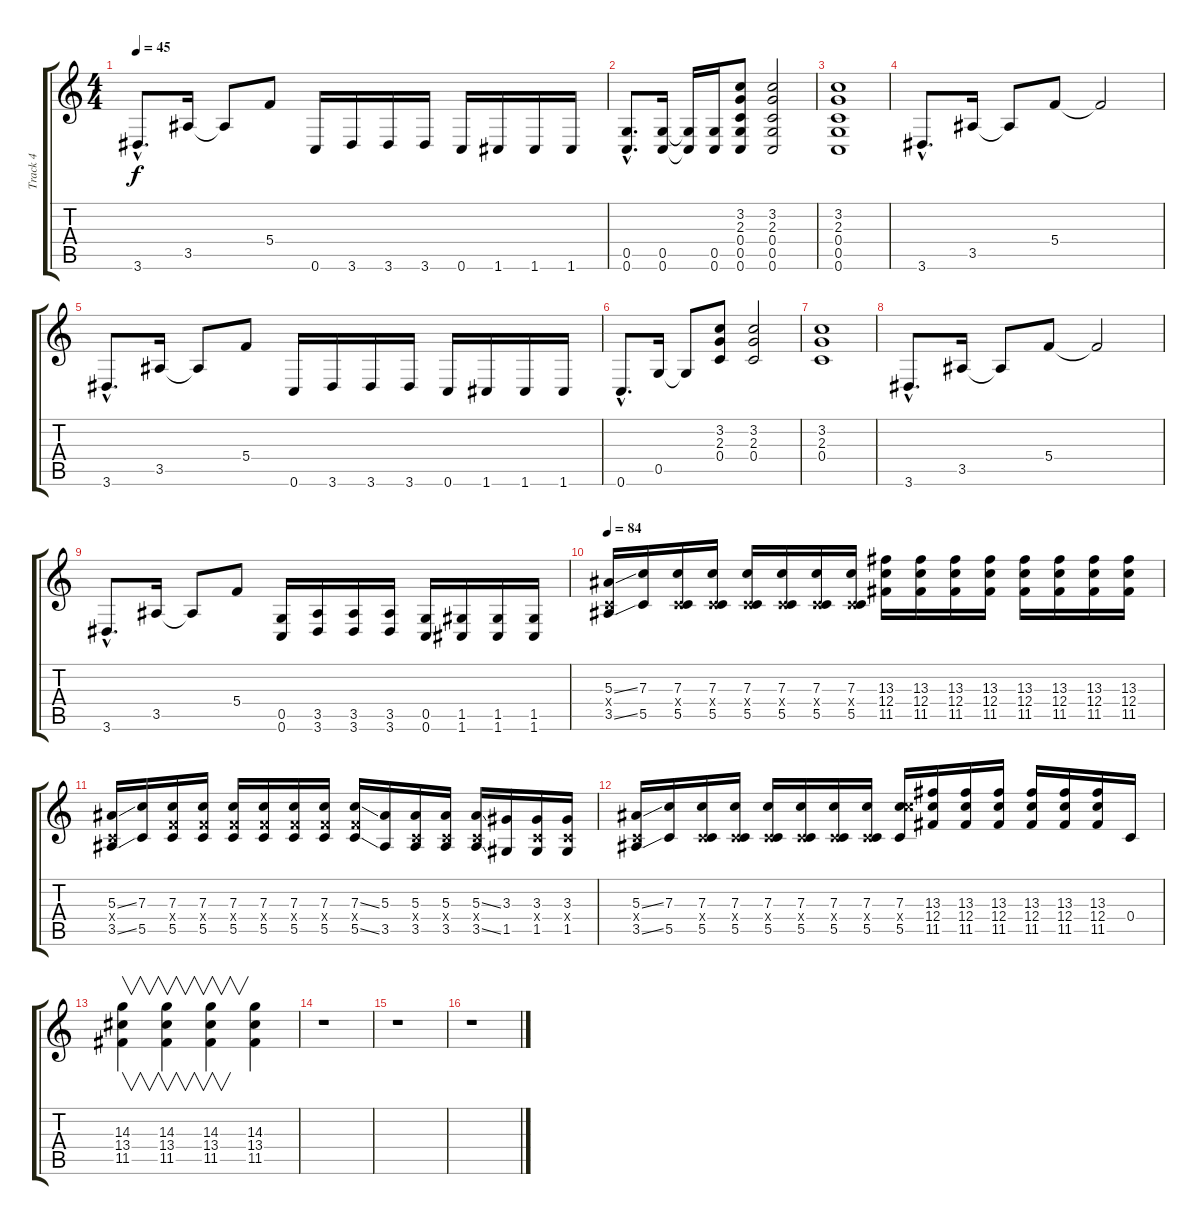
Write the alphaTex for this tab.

\track ("Track 4" "Track 4") {instrument distortionguitar}
\staff {score tabs}
\tuning (D4 A3 F3 C3 G2 C2) {hide}
\ts (4 4)
\tempo 45
\clef g2
\ks c
3.6{hac}.8{d dy f} 3.5.16 3.5{t}.8 5.4.8 0.6.16 3.6.16 3.6.16 3.6.16 0.6.16 1.6.16 1.6.16 1.6.16 |
(0.5{hac} 0.6{hac}).8{d} (0.5 0.6).16 (0.5{t} 0.6{t}).16 (0.5 0.6).16 (3.2 2.3 0.4 0.5 0.6).8 (3.2 2.3 0.4 0.5 0.6).2 |
(3.2 2.3 0.4 0.5 0.6).1 |
3.6{hac}.8{d} 3.5.16 3.5{t}.8 5.4.8 5.4{t}.2 |
3.6{hac}.8{d} 3.5.16 3.5{t}.8 5.4.8 0.6.16 3.6.16 3.6.16 3.6.16 0.6.16 1.6.16 1.6.16 1.6.16 |
0.6{hac}.8{d} 0.5.16 0.5{t}.8 (3.2 2.3 0.4).8 (3.2 2.3 0.4).2 |
(3.2 2.3 0.4).1 |
3.6{hac}.8{d} 3.5.16 3.5{t}.8 5.4.8 5.4{t}.2 |
3.6{hac}.8{d} 3.5.16 3.5{t}.8 5.4.8 (0.5 0.6).16 (3.5 3.6).16 (3.5 3.6).16 (3.5 3.6).16 (0.5 0.6).16 (1.5 1.6).16 (1.5 1.6).16 (1.5 1.6).16 |
\tempo 84
(5.3{ss} 0.4{x} 3.5{ss}).16 (7.3 5.5).16 (7.3 0.4{x} 5.5).16 (7.3 0.4{x} 5.5).16 (7.3 0.4{x} 5.5).16 (7.3 0.4{x} 5.5).16 (7.3 0.4{x} 5.5).16 (7.3 0.4{x} 5.5).16 (13.3 12.4 11.5).16 (13.3 12.4 11.5).16 (13.3 12.4 11.5).16 (13.3 12.4 11.5).16 (13.3 12.4 11.5).16 (13.3 12.4 11.5).16 (13.3 12.4 11.5).16 (13.3 12.4 11.5).16 |
(5.3{ss} 0.4{x} 3.5{ss}).16 (7.3 5.5).16 (7.3 5.4{x} 5.5).16 (7.3 5.4{x} 5.5).16 (7.3 5.4{x} 5.5).16 (7.3 5.4{x} 5.5).16 (7.3 5.4{x} 5.5).16 (7.3 5.4{x} 5.5).16 (7.3{ss} 5.4{x} 5.5{ss}).16 (5.3 3.5).16 (5.3 0.4{x} 3.5).16 (5.3 0.4{x} 3.5).16 (5.3{ss} 0.4{x} 3.5{ss}).16 (3.3 1.5).16 (3.3 0.4{x} 1.5).16 (3.3 0.4{x} 1.5).16 |
(5.3{ss} 0.4{x} 3.5{ss}).16 (7.3 5.5).16 (7.3 0.4{x} 5.5).16 (7.3 0.4{x} 5.5).16 (7.3 0.4{x} 5.5).16 (7.3 0.4{x} 5.5).16 (7.3 0.4{x} 5.5).16 (7.3 0.4{x} 5.5).16 (7.3 12.4{x} 5.5).16 (13.3 12.4 11.5).16 (13.3 12.4 11.5).16 (13.3 12.4 11.5).16 (13.3 12.4 11.5).16 (13.3 12.4 11.5).16 (13.3 12.4 11.5).16 0.4.16 |
(14.3 13.4 11.5).4{v} (14.3 13.4 11.5).4{v} (14.3 13.4 11.5).4{v} (14.3 13.4 11.5).4 |
r.1 |
r.1 |
r.1
